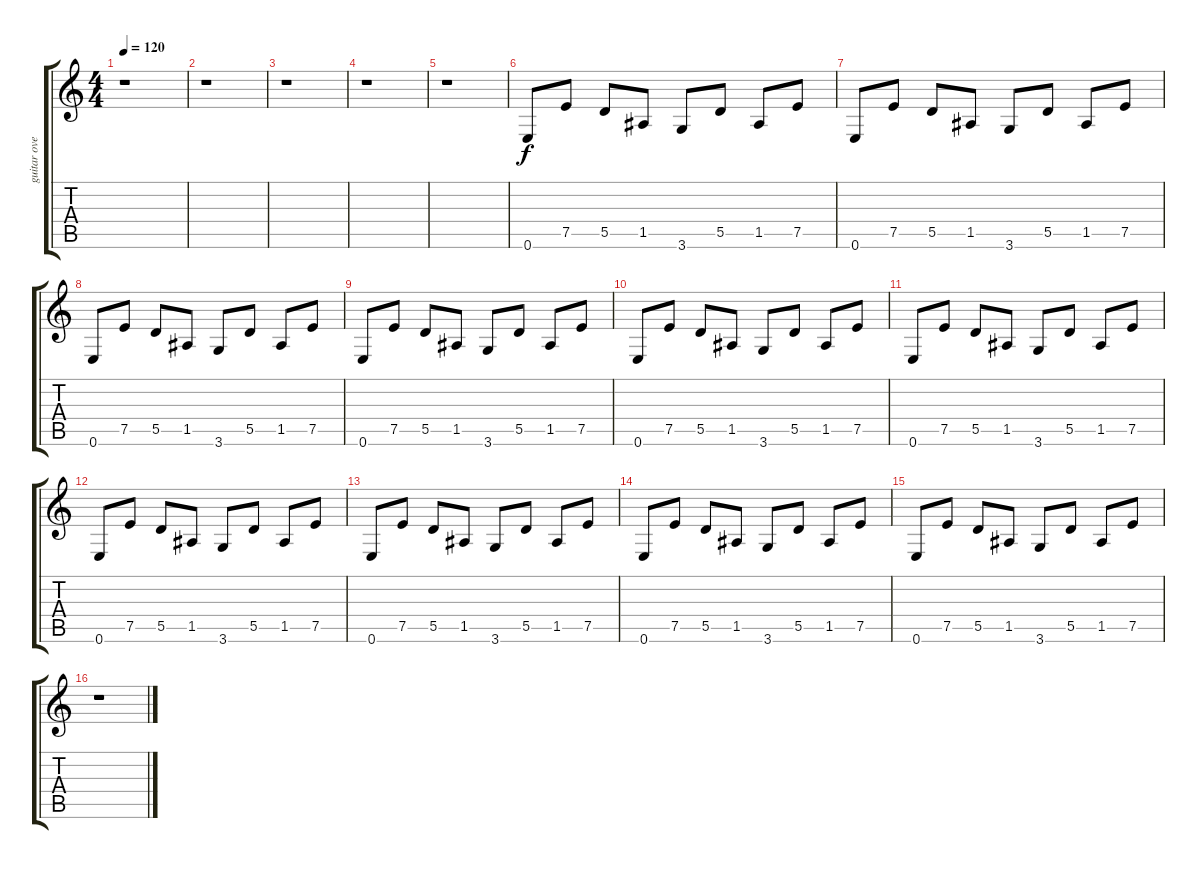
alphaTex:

\track ("guitar over" "guitar ove") {instrument overdrivenguitar}
\staff {score tabs}
\tuning (E4 B3 G3 D3 A2 E2) {hide}
\ts (4 4)
\tempo 120
\clef g2
\ks c
r.1{dy f} |
r.1 |
r.1 |
r.1 |
r.1 |
0.6.8 7.5.8 5.5.8 1.5.8 3.6.8 5.5.8 1.5.8 7.5.8 |
0.6.8 7.5.8 5.5.8 1.5.8 3.6.8 5.5.8 1.5.8 7.5.8 |
0.6.8 7.5.8 5.5.8 1.5.8 3.6.8 5.5.8 1.5.8 7.5.8 |
0.6.8 7.5.8 5.5.8 1.5.8 3.6.8 5.5.8 1.5.8 7.5.8 |
0.6.8 7.5.8 5.5.8 1.5.8 3.6.8 5.5.8 1.5.8 7.5.8 |
0.6.8 7.5.8 5.5.8 1.5.8 3.6.8 5.5.8 1.5.8 7.5.8 |
0.6.8 7.5.8 5.5.8 1.5.8 3.6.8 5.5.8 1.5.8 7.5.8 |
0.6.8 7.5.8 5.5.8 1.5.8 3.6.8 5.5.8 1.5.8 7.5.8 |
0.6.8 7.5.8 5.5.8 1.5.8 3.6.8 5.5.8 1.5.8 7.5.8 |
0.6.8 7.5.8 5.5.8 1.5.8 3.6.8 5.5.8 1.5.8 7.5.8 |
r.1
